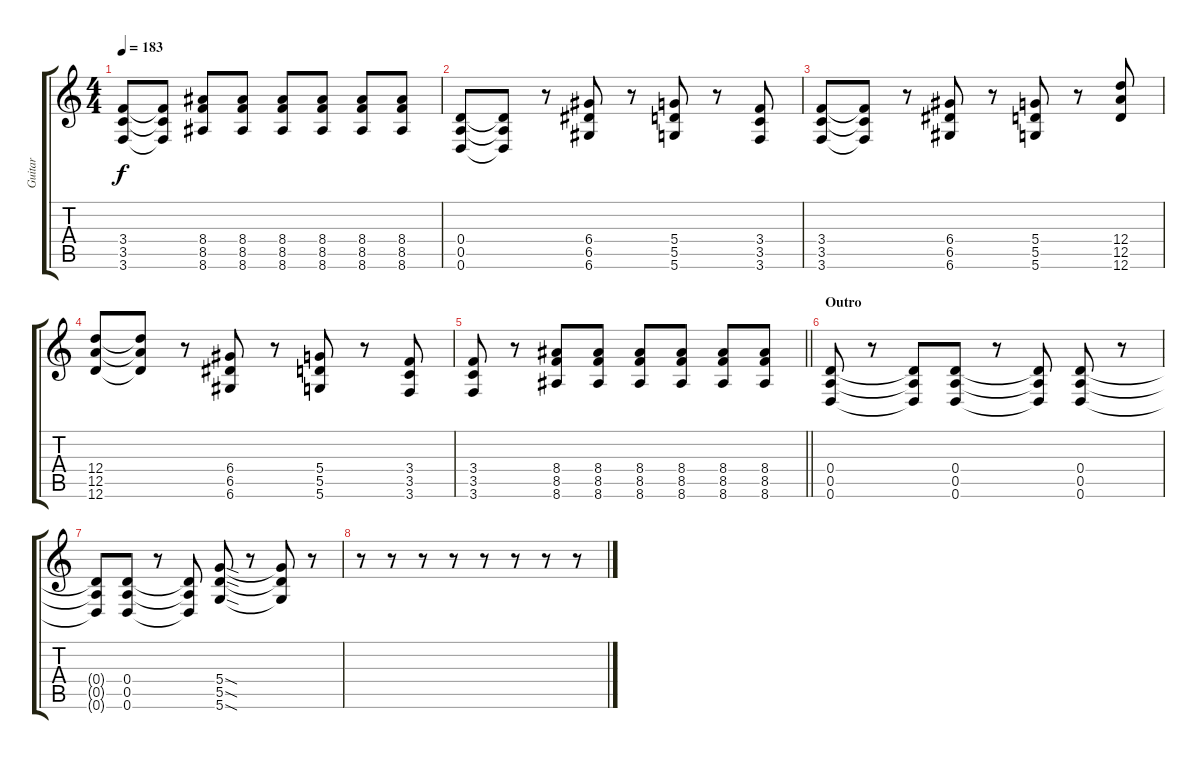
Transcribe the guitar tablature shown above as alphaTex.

\track ("Guitar" "Guitar") {instrument distortionguitar}
\staff {score tabs}
\tuning (E4 B3 G3 D3 A2 D2) {hide}
\ts (4 4)
\tempo 183
\clef g2
\ks c
(3.4 3.5 3.6).8{dy f} (3.4{t} 3.5{t} 3.6{t}).8 (8.4 8.5 8.6).8 (8.4 8.5 8.6).8 (8.4 8.5 8.6).8 (8.4 8.5 8.6).8 (8.4 8.5 8.6).8 (8.4 8.5 8.6).8 |
(0.4 0.5 0.6).8 (0.4{t} 0.5{t} 0.6{t}).8 r.8 (6.4 6.5 6.6).8 r.8 (5.4 5.5 5.6).8 r.8 (3.4 3.5 3.6).8 |
(3.4 3.5 3.6).8 (3.4{t} 3.5{t} 3.6{t}).8 r.8 (6.4 6.5 6.6).8 r.8 (5.4 5.5 5.6).8 r.8 (12.4 12.5 12.6).8 |
(12.4 12.5 12.6).8 (12.4{t} 12.5{t} 12.6{t}).8 r.8 (6.4 6.5 6.6).8 r.8 (5.4 5.5 5.6).8 r.8 (3.4 3.5 3.6).8 |
\barLineRight lightlight
(3.4 3.5 3.6).8 r.8 (8.4 8.5 8.6).8 (8.4 8.5 8.6).8 (8.4 8.5 8.6).8 (8.4 8.5 8.6).8 (8.4 8.5 8.6).8 (8.4 8.5 8.6).8 |
\section ("" "Outro")
(0.4 0.5 0.6).8 r.8 (0.4{t} 0.5{t} 0.6{t}).8 (0.4 0.5 0.6).8 r.8 (0.4{t} 0.5{t} 0.6{t}).8 (0.4 0.5 0.6).8 r.8 |
(0.4{t} 0.5{t} 0.6{t}).8 (0.4 0.5 0.6).8 r.8 (0.4{t} 0.5{t} 0.6{t}).8 (5.4{sod} 5.5{sod} 5.6{sod}).8 r.8 (5.4{t} 5.5{t} 5.6{t}).8 r.8 |
r.8 r.8 r.8 r.8 r.8 r.8 r.8 r.8
